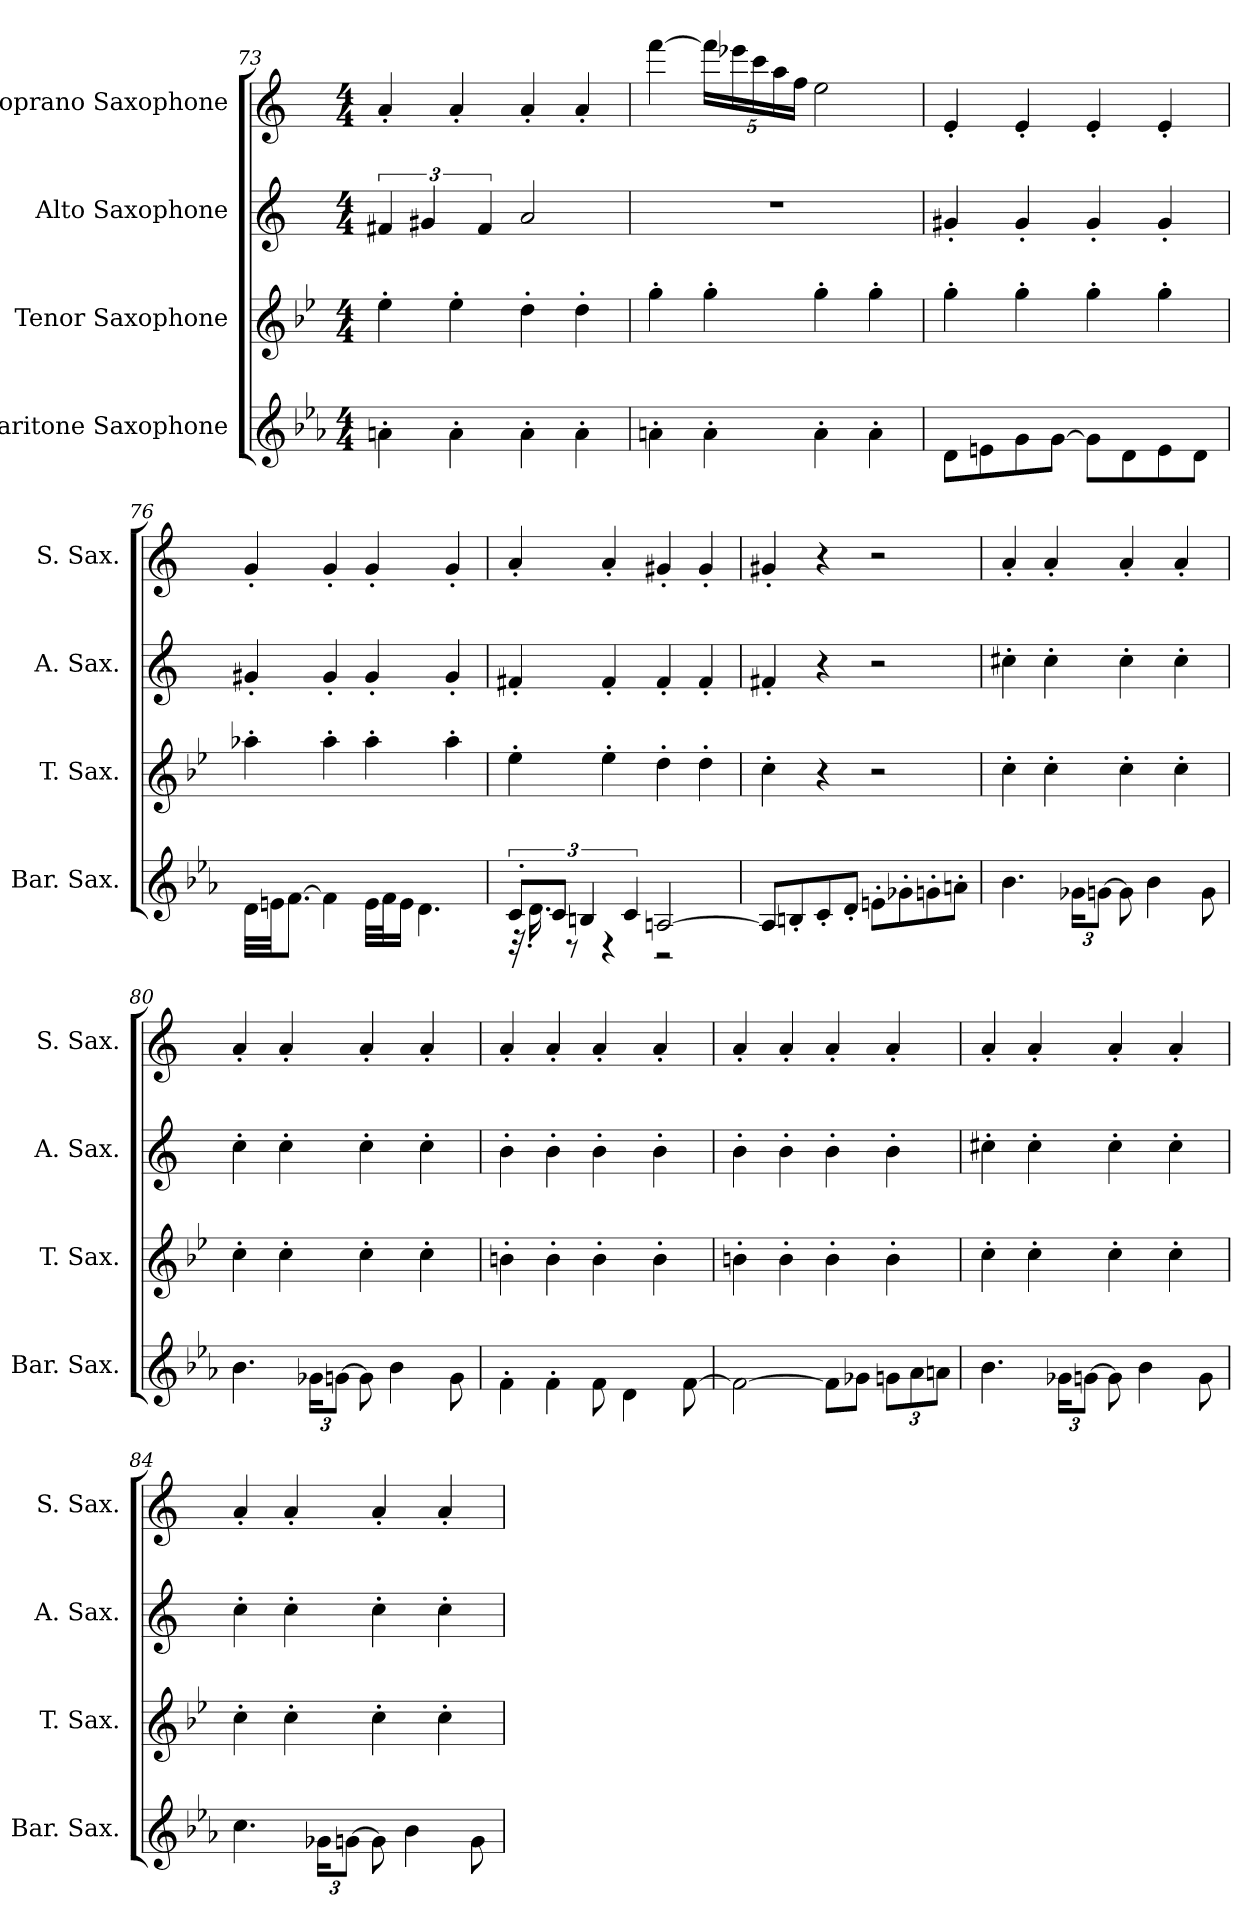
**kern	**kern	**kern	**kern
*part4	*part3	*part2	*part1
*staff4	*staff3	*staff2	*staff1
*I"Baritone Saxophone	*I"Tenor Saxophone	*I"Alto Saxophone	*I"Soprano Saxophone
*I'Bar. Sax.	*I'T. Sax.	*I'A. Sax.	*I'S. Sax.
*clefG2	*clefG2	*clefG2	*clefG2
*ITrd12c21	*ITrd8c14	*ITrd5c9	*ITrd1c2
*k[b-e-a-]	*k[b-e-]	*k[b-e-a-]	*k[b-e-]
*M4/4	*M4/4	*M4/4	*M4/4
=73	=73	=73	=73
4An'\	4e-'\	6An/	4g'/
.	.	6Bn/	.
4A'\	4e-'\	.	4g'/
.	.	6A/	.
4A'\	4d'\	2c/	4g'/
4A'\	4d'\	.	4g'/
=74	=74	=74	=74
4An'\	4g'\	1r	[4eee-\
*	*	*	*Xbrackettup
4A'\	4g'\	.	20eee-\LL]
.	.	.	20ddd-X\
.	.	.	20bb-\
.	.	.	20gg\
.	.	.	20ee-\JJ
4A'\	4g'\	.	2dd\
4A'\	4g'\	.	.
=75	=75	=75	=75
8D\L	4g'\	4Bn'/	4d'/
8En\	.	.	.
8G\	4g'\	4B'/	4d'/
[8G\J	.	.	.
8G\L]	4g'\	4B'/	4d'/
8D\	.	.	.
8E\	4g'\	4B'/	4d'/
8D\J	.	.	.
!!LO:LB:g=z
=76	=76	=76	=76
*	*	*	*MM110
32D\LLL	4a-X'\	4Bn'/	4f'/
32En\JJ	.	.	.
[8.F\J	.	.	.
4F\]	4a-'\	4B'/	4f'/
32E\LLL	4a-'\	4B'/	4f'/
32F\J	.	.	.
16E\JJ	.	.	.
4.D\	.	.	.
.	4a-'\	4B'/	4f'/
=77	=77	=77	=77
*	*	*	*MM120
*^	*	*	*
12C'/L	32r	4e-'\	4An'/	4g'/
.	16.D'\	.	.	.
12C/J	.	.	.	.
.	8r	.	.	.
6BBn/	.	.	.	.
.	4r	4e-'\	4A'/	4g'/
6C/	.	.	.	.
[2AAn/	2r	4d'\	4A'/	4f#X'/
.	.	4d'\	4A'/	4f#'/
*v	*v	*	*	*
=78	=78	=78	=78
*	*	*	*MM130
8AA/L]	4c'\	4An'/	4f#X'/
8BBn'/	.	.	.
8C'/	4r	4r	4r
8D'/J	.	.	.
8En'\L	2r	2r	2r
8G-X'\	.	.	.
8Gn'\	.	.	.
8An'\J	.	.	.
!!LO:PB:g=z
=79	=79	=79	=79
*	*	*	*MM140
4.B-\	4c'\	4en'\	4g'/
.	4c'\	4e'\	4g'/
*Xbrackettup	*	*	*
24G-X\KL	.	.	.
[12Gn\J	.	.	.
8G\]	4c'\	4e'\	4g'/
4B-\	.	.	.
.	4c'\	4e'\	4g'/
8G\	.	.	.
=80	=80	=80	=80
*	*	*	*MM150
4.B-\	4c'\	4e-'\	4g'/
.	4c'\	4e-'\	4g'/
24G-X\KL	.	.	.
[12Gn\J	.	.	.
8G\]	4c'\	4e-'\	4g'/
4B-\	.	.	.
.	4c'\	4e-'\	4g'/
8G\	.	.	.
=81	=81	=81	=81
4F'\	4Bn'\	4d'\	4g'/
4F'\	4B'\	4d'\	4g'/
8F\	4B'\	4d'\	4g'/
4D\	.	.	.
.	4B'\	4d'\	4g'/
[8F\	.	.	.
=82	=82	=82	=82
2F\_	4Bn'\	4d'\	4g'/
.	4B'\	4d'\	4g'/
8F\L]	4B'\	4d'\	4g'/
8G-X\J	.	.	.
12Gn\L	4B'\	4d'\	4g'/
12A-\	.	.	.
12An\J	.	.	.
!!LO:LB:g=z
=83	=83	=83	=83
*	*	*	*MM140
4.B-\	4c'\	4en'\	4g'/
.	4c'\	4e'\	4g'/
24G-X\KL	.	.	.
[12Gn\J	.	.	.
8G\]	4c'\	4e'\	4g'/
4B-\	.	.	.
.	4c'\	4e'\	4g'/
8G\	.	.	.
=84	=84	=84	=84
*	*	*	*MM130
4.c\	4c'\	4e-'\	4g'/
.	4c'\	4e-'\	4g'/
24G-X\KL	.	.	.
[12Gn\J	.	.	.
8G\]	4c'\	4e-'\	4g'/
4B-\	.	.	.
.	4c'\	4e-'\	4g'/
8G\	.	.	.
=	=	=	=
*-	*-	*-	*-
